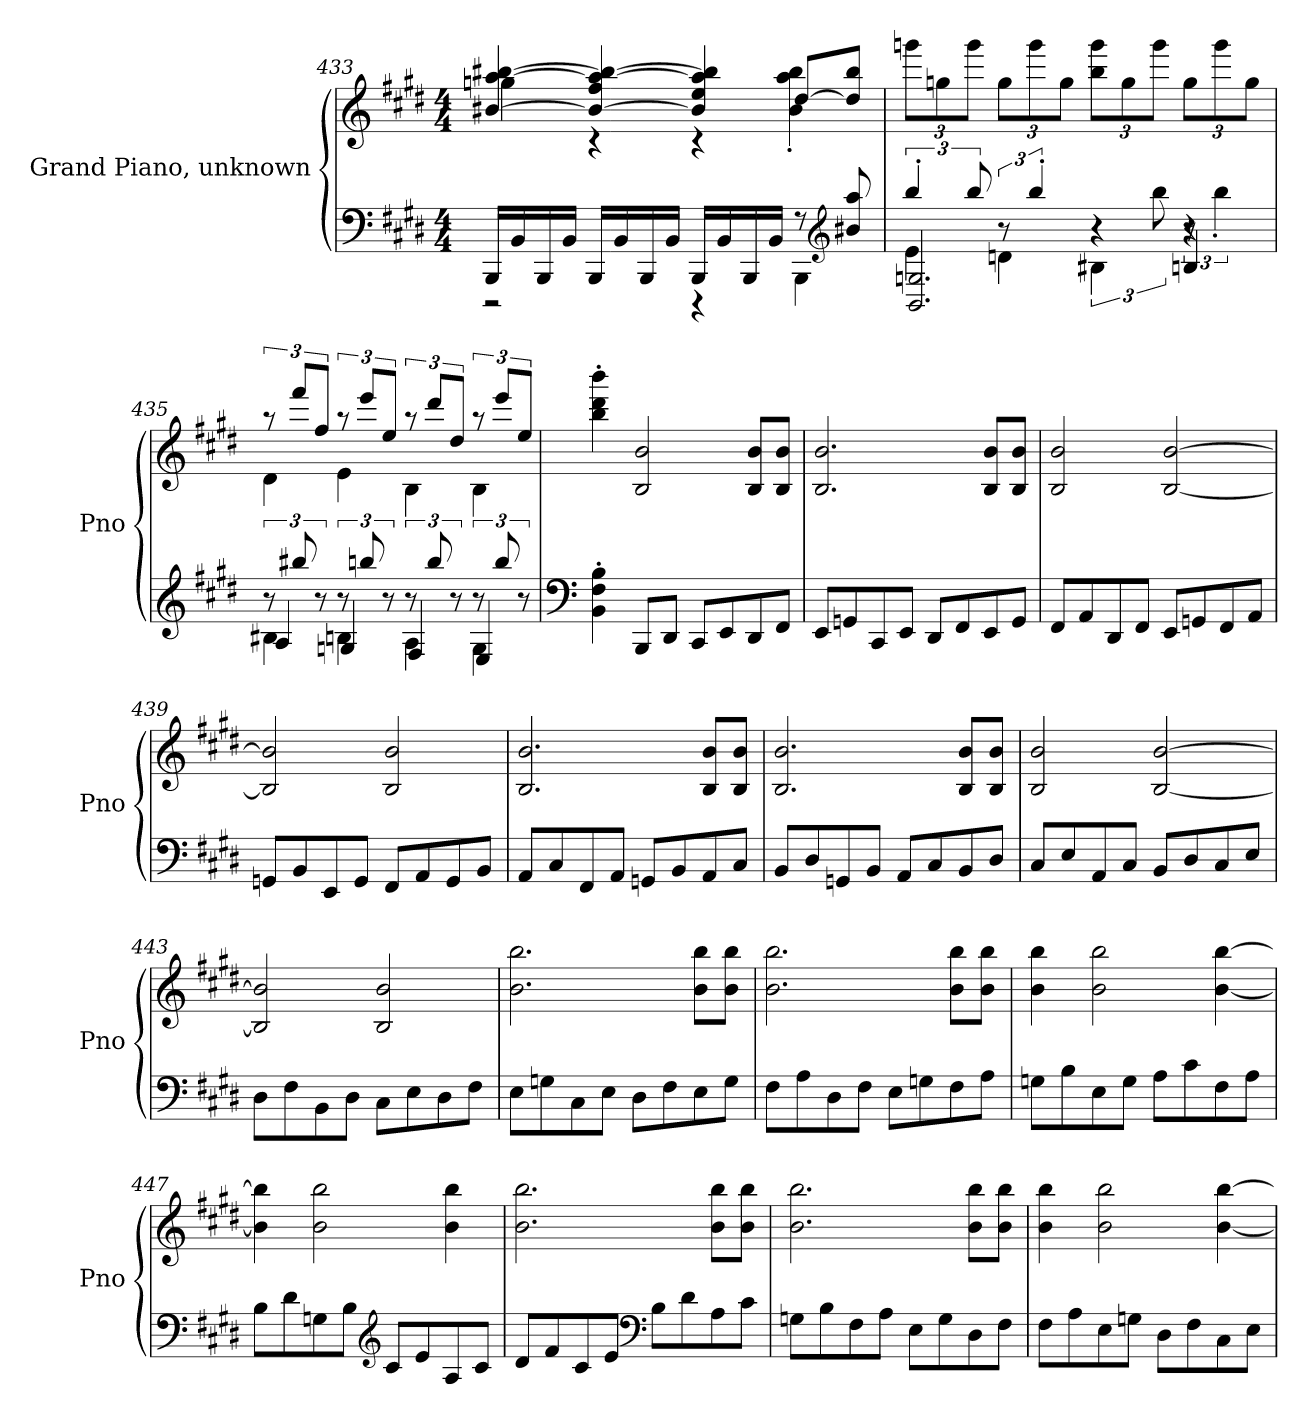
**kern	**kern
*part1	*part1
*staff2	*staff1
*I"Grand Piano, unknown	*
*I'Pno	*
*clefF4	*clefG2
*k[f#c#g#d#]	*k[f#c#g#d#]
*M4/4	*M4/4
=433	=433
*^	*^
16BBB/LL	2r	[4b#X/ [4aa/ [4bb#X/	4ggn\
16BB/	.	.	.
16BBB/	.	.	.
16BB/JJ	.	.	.
16BBB/LL	.	4b#/_ 4ff#/ 4aa/_ 4bb#/_	4r
16BB/	.	.	.
16BBB/	.	.	.
16BB/JJ	.	.	.
16BBB/LL	4r	4b#/] 4ee/ 4aa/] 4bb#/]	4r
16BB/	.	.	.
16BBB/	.	.	.
16BB/JJ	.	.	.
8r	4BBB\	[8dd#/L	4b#\' 4aa\' 4bb#\'
*clefG2	*	*	*
8b#X/ 8aa/	.	8dd#/] 8bb#/J	.
*	*	*v	*v
!!LO:LB:g=z
=434	=434	=434
*	*^	*
*	*	*	*Xbrackettup
6bb'/	4e\	2.BB/ 2.Gn/	12gggn\L
.	.	.	12ggn\
12bb/	.	.	12ggg\J
12r	4dn\	.	12gg\L
6bb'/	.	.	12ggg\
.	.	.	12gg\J
4r	6B#X\	.	12bb\ 12ggg\L
.	.	.	12gg\
.	12bb\	.	12ggg\J
4Bn/	12r	4r	12gg\L
.	6bb'\	.	12ggg\
.	.	.	12gg\J
=435	=435	=435	=435
*	*	*	*brackettup
*	*	*	*^
12r	4B#X\	4A/	12r	4d#\
12bb#X/	.	.	12fff#/L	.
12r	.	.	12ff#/J	.
12r	4Bn\	4Gn/	12r	4e\
12bbn/	.	.	12eee/L	.
12r	.	.	12ee/J	.
12r	4A\	4F#/	12r	4B\
12bb/	.	.	12ddd#/L	.
12r	.	.	12dd#/J	.
12r	4G\	4E/	12r	4B\
12bb/	.	.	12eee/L	.
12r	.	.	12ee/J	.
*v	*v	*v	*	*
*	*v	*v
=436	=436
*clefF4	*
4BB\' 4F#\' 4B\'	4bb\' 4ddd#\' 4bbb\'
8BBB/L	2B/ 2b/
8DD#/J	.
8CC#/L	.
8EE/	.
8DD#/	8B/ 8b/L
8FF#/J	8B/ 8b/J
!!LO:LB:g=z
=437	=437
8EE/L	2.B/ 2.b/
8GGn/	.
8CC#/	.
8EE/J	.
8DD#/L	.
8FF#/	.
8EE/	8B/ 8b/L
8GG/J	8B/ 8b/J
=438	=438
8FF#/L	2B/ 2b/
8AA/	.
8DD#/	.
8FF#/J	.
8EE/L	[2B/ [2b/
8GGn/	.
8FF#/	.
8AA/J	.
=439	=439
8GGn/L	2B/] 2b/]
8BB/	.
8EE/	.
8GG/J	.
8FF#/L	2B/ 2b/
8AA/	.
8GG/	.
8BB/J	.
=440	=440
8AA/L	2.B/ 2.b/
8C#/	.
8FF#/	.
8AA/J	.
8GGn/L	.
8BB/	.
8AA/	8B/ 8b/L
8C#/J	8B/ 8b/J
!!LO:PB:g=z
=441	=441
8BB/L	2.B/ 2.b/
8D#/	.
8GGn/	.
8BB/J	.
8AA/L	.
8C#/	.
8BB/	8B/ 8b/L
8D#/J	8B/ 8b/J
=442	=442
8C#/L	2B/ 2b/
8E/	.
8AA/	.
8C#/J	.
8BB/L	[2B/ [2b/
8D#/	.
8C#/	.
8E/J	.
=443	=443
8D#\L	2B/] 2b/]
8F#\	.
8BB\	.
8D#\J	.
8C#\L	2B/ 2b/
8E\	.
8D#\	.
8F#\J	.
=444	=444
8E\L	2.b\ 2.bb\
8Gn\	.
8C#\	.
8E\J	.
8D#\L	.
8F#\	.
8E\	8b\ 8bb\L
8G\J	8b\ 8bb\J
=445	=445
8F#\L	2.b\ 2.bb\
8A\	.
8D#\	.
8F#\J	.
8E\L	.
8Gn\	.
8F#\	8b\ 8bb\L
8A\J	8b\ 8bb\J
!!LO:LB:g=z
=446	=446
8Gn\L	4b\ 4bb\
8B\	.
8E\	2b\ 2bb\
8G\J	.
8A\L	.
8c#\	.
8F#\	[4b\ [4bb\
8A\J	.
=447	=447
8B\L	4b\] 4bb\]
8d#\	.
8Gn\	2b\ 2bb\
8B\J	.
*clefG2	*
8c#/L	.
8e/	.
8A/	4b\ 4bb\
8c#/J	.
=448	=448
8d#/L	2.b\ 2.bb\
8f#/	.
8c#/	.
8e/J	.
*clefF4	*
8B\L	.
8d#\	.
8A\	8b\ 8bb\L
8c#\J	8b\ 8bb\J
=449	=449
8Gn\L	2.b\ 2.bb\
8B\	.
8F#\	.
8A\J	.
8E\L	.
8G\	.
8D#\	8b\ 8bb\L
8F#\J	8b\ 8bb\J
!!LO:LB:g=z
=450	=450
8F#\L	4b\ 4bb\
8A\	.
8E\	2b\ 2bb\
8Gn\J	.
8D#\L	.
8F#\	.
8C#\	[4b\ [4bb\
8E\J	.
=	=
*-	*-
